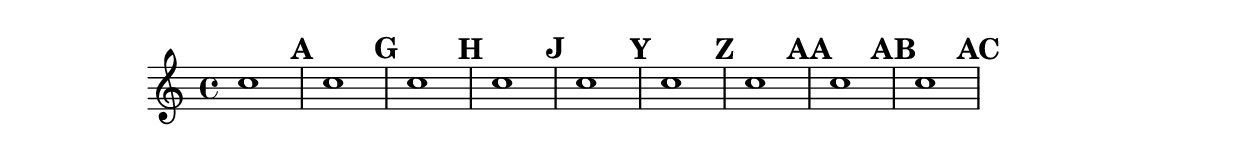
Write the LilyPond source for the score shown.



\header { texidoc= "Rehearsal marks in letter style: the I is skipped,
and after Z, double letters are used.  The mark may be set
with @code{\mark NUMBER}, or with @code{Score.rehearsalMark}."
      }

\version "2.3.22"
\score {   \relative c'' {
  c1  \mark \default
  c1  \mark #7
  c1  \mark \default
  c1  \mark \default
  c1  \mark \default
  \set Score.rehearsalMark = #24
  c1  \mark \default
  c1  \mark \default
  c1  \mark \default
  c1  \mark \default
  }
}
